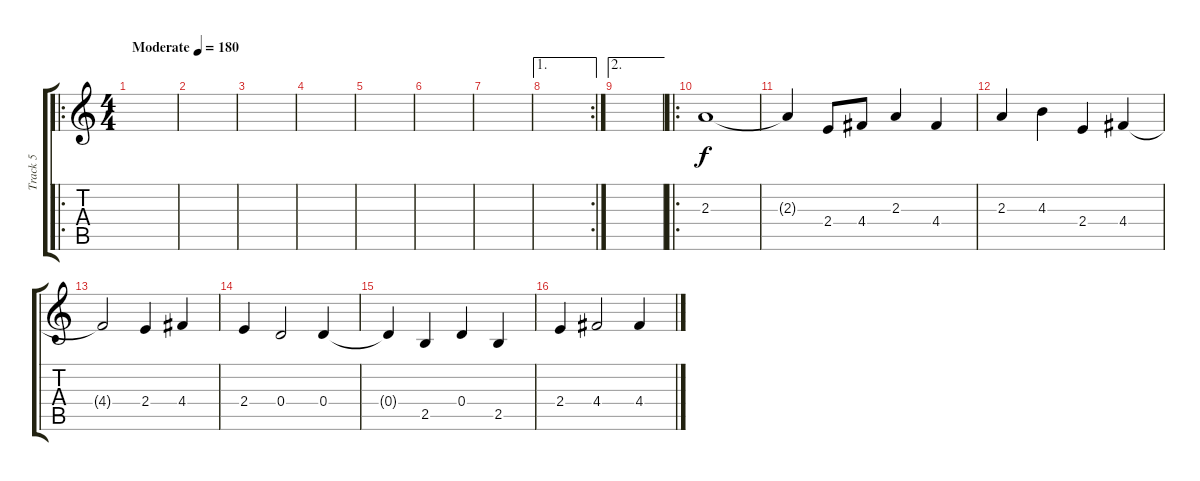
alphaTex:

\track ("Track 5" "Track 5") {instrument electricguitarmuted}
\staff {score tabs}
\tuning (E4 B3 G3 D3 A2 E2) {hide}
\ro
\ts (4 4)
\tempo (180 "Moderate")
\clef g2
\ks c
|
|
|
|
|
|
|
\ae 1
\rc 2
|
\ae 2
|
\ro
2.3.1 |
2.3{t}.4 2.4.8 4.4.8 2.3.4 4.4.4 |
2.3.4 4.3.4 2.4.4 4.4.4 |
4.4{t}.2 2.4.4 4.4.4 |
2.4.4 0.4.2 0.4.4 |
0.4{t}.4 2.5.4 0.4.4 2.5.4 |
2.4.4 4.4.2 4.4.4
